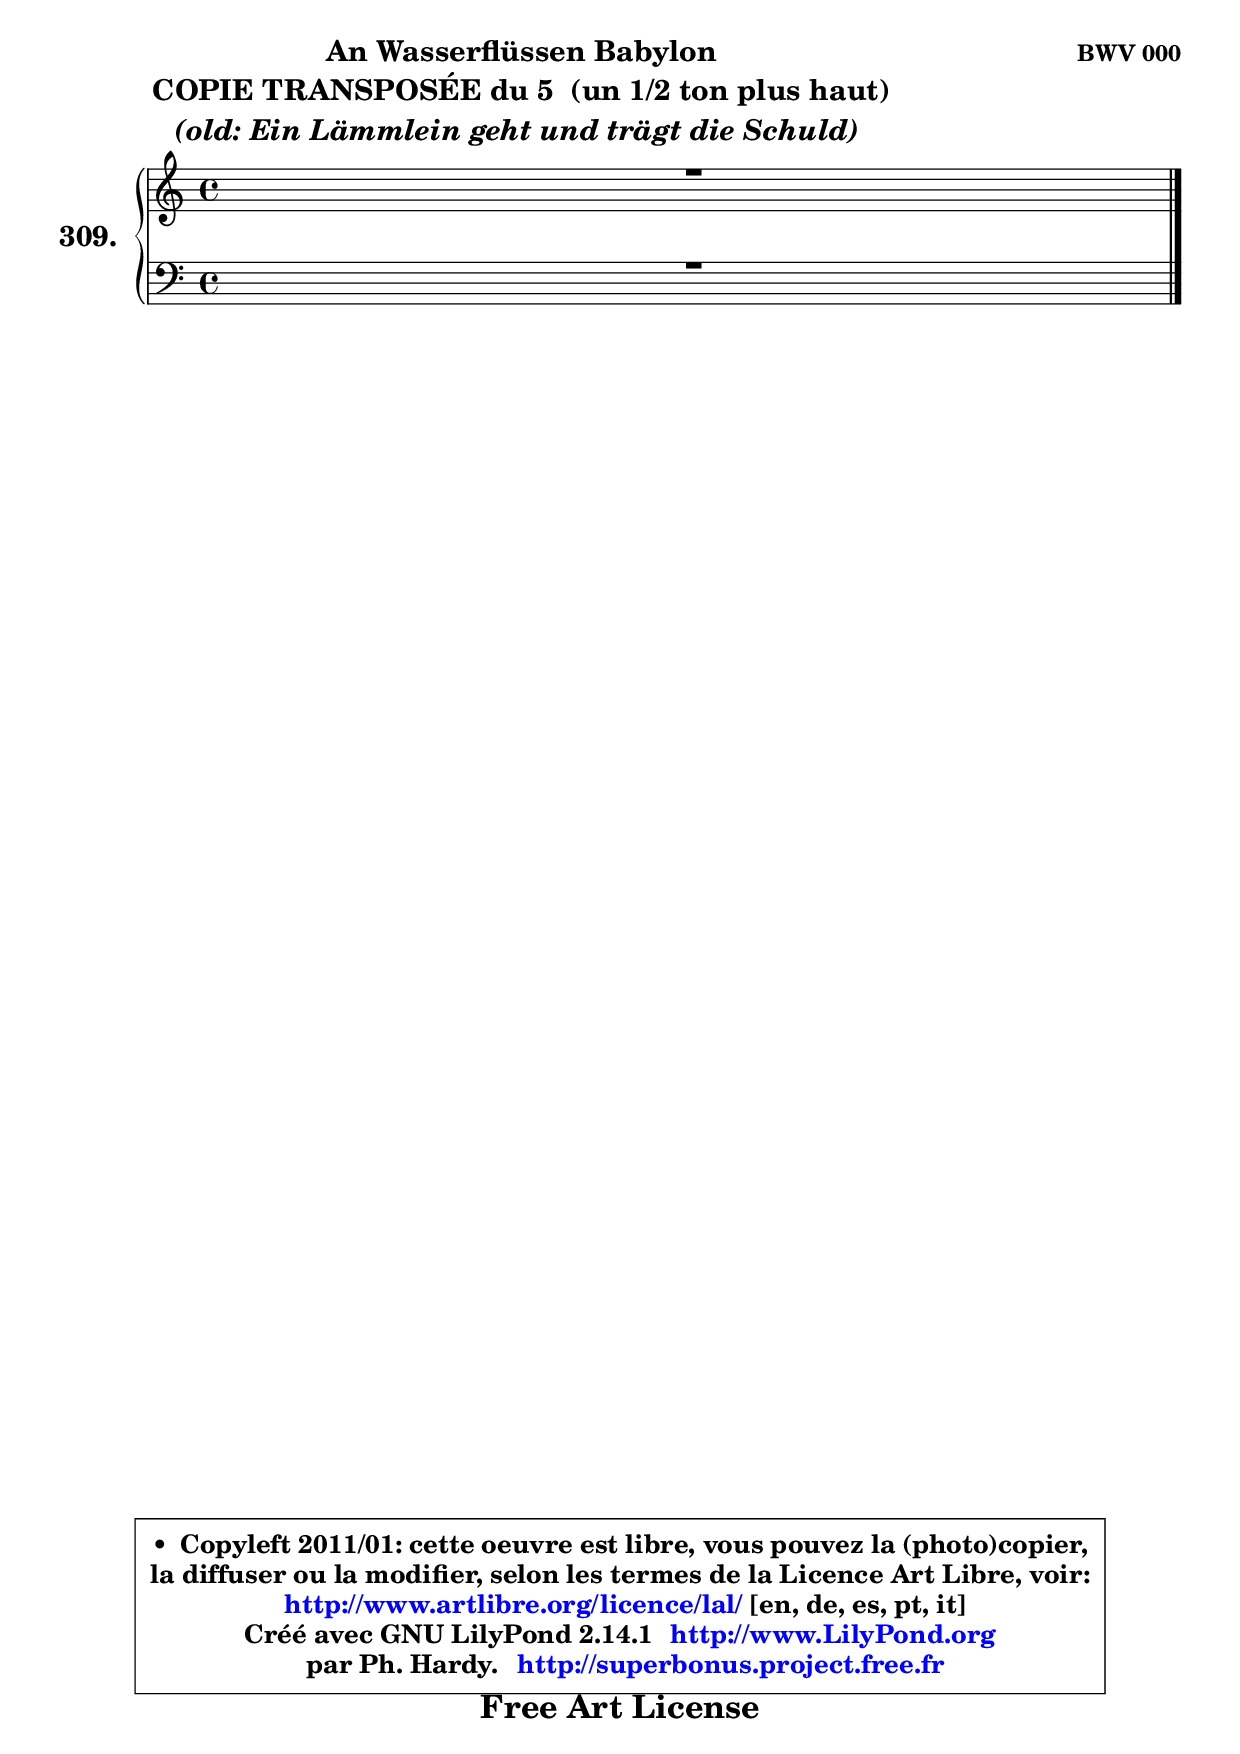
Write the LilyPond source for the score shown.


\version "2.14.1"

    \paper {
%	system-system-spacing #'padding = #0.1
%	score-system-spacing #'padding = #0.1
%	ragged-bottom = ##f
%	ragged-last-bottom = ##f
	ragged-right = ##f
	}

    \header {
      opus = \markup { \bold "BWV 000" }
      piece = \markup { \hspace #9 \fontsize #2 \bold \column \center-align { \line { "An Wasserflüssen Babylon" }
                                  \line { "COPIE TRANSPOSÉE du 5  (un 1/2 ton plus haut)" }
                                  \line { \italic "(old: Ein Lämmlein geht und trägt die Schuld) " }
                              } }
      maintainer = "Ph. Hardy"
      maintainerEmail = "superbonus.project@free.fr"
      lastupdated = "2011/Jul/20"
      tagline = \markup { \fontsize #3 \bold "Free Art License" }
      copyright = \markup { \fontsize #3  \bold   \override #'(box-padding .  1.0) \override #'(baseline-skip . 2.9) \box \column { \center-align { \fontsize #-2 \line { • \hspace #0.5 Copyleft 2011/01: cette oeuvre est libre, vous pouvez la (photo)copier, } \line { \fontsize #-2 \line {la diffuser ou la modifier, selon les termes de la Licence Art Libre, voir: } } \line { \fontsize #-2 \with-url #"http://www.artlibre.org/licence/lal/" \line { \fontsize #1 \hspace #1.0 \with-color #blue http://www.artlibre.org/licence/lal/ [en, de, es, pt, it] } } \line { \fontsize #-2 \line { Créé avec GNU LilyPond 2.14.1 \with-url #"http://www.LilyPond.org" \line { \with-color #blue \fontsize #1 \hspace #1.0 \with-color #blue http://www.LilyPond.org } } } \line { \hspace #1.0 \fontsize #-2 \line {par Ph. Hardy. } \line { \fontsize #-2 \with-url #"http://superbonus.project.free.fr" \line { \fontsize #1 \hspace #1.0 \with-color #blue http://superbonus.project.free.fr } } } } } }

	  }

  guidemidi = {
	\tempo 4 = 78

	}

  upper = {
\displayLilyMusic \transpose c c {
	\time 4/4
	\key c \major
	\clef treble
	\voiceOne
	<< { 
	% SOPRANO
	\set Voice.midiInstrument = "acoustic grand"
	\relative c' {
	R1 |
\break
        \bar "|."
	} % fin de relative
	}

	\context Voice="1" { \voiceTwo 
	% ALTO
	\set Voice.midiInstrument = "acoustic grand"
	\relative c' {
	
        \bar "|."
	} % fin de relative
	\oneVoice
	} >>
}
	}

    lower = {
\transpose c c {
	\time 4/4
	\key c \major
	\clef bass
	\voiceOne
	<< { 
	% TENOR
	\set Voice.midiInstrument = "acoustic grand"
	\relative c' {
	R1 |
\break
        \bar "|."
	} % fin de relative
	}
	\context Voice="1" { \voiceTwo 
	% BASS
	\set Voice.midiInstrument = "acoustic grand"
	\relative c {
        
        \bar "|."
	} % fin de relative
	\oneVoice
	} >>
}
	}


    \score { 

	\new PianoStaff <<
	\set PianoStaff.instrumentName = \markup { \bold \huge "309." }
	\new Staff = "upper" \upper
	\new Staff = "lower" \lower
	>>

    \layout {
%	ragged-last = ##f
	   }

         } % fin de score

  \score {
    \unfoldRepeats { << \guidemidi \upper \lower >> }
    \midi {
    \context {
     \Staff
      \remove "Staff_performer"
               }

     \context {
      \Voice
       \consists "Staff_performer"
                }

     \context { 
      \Score
      tempoWholesPerMinute = #(ly:make-moment 78 4)
		}
	    }
	}


